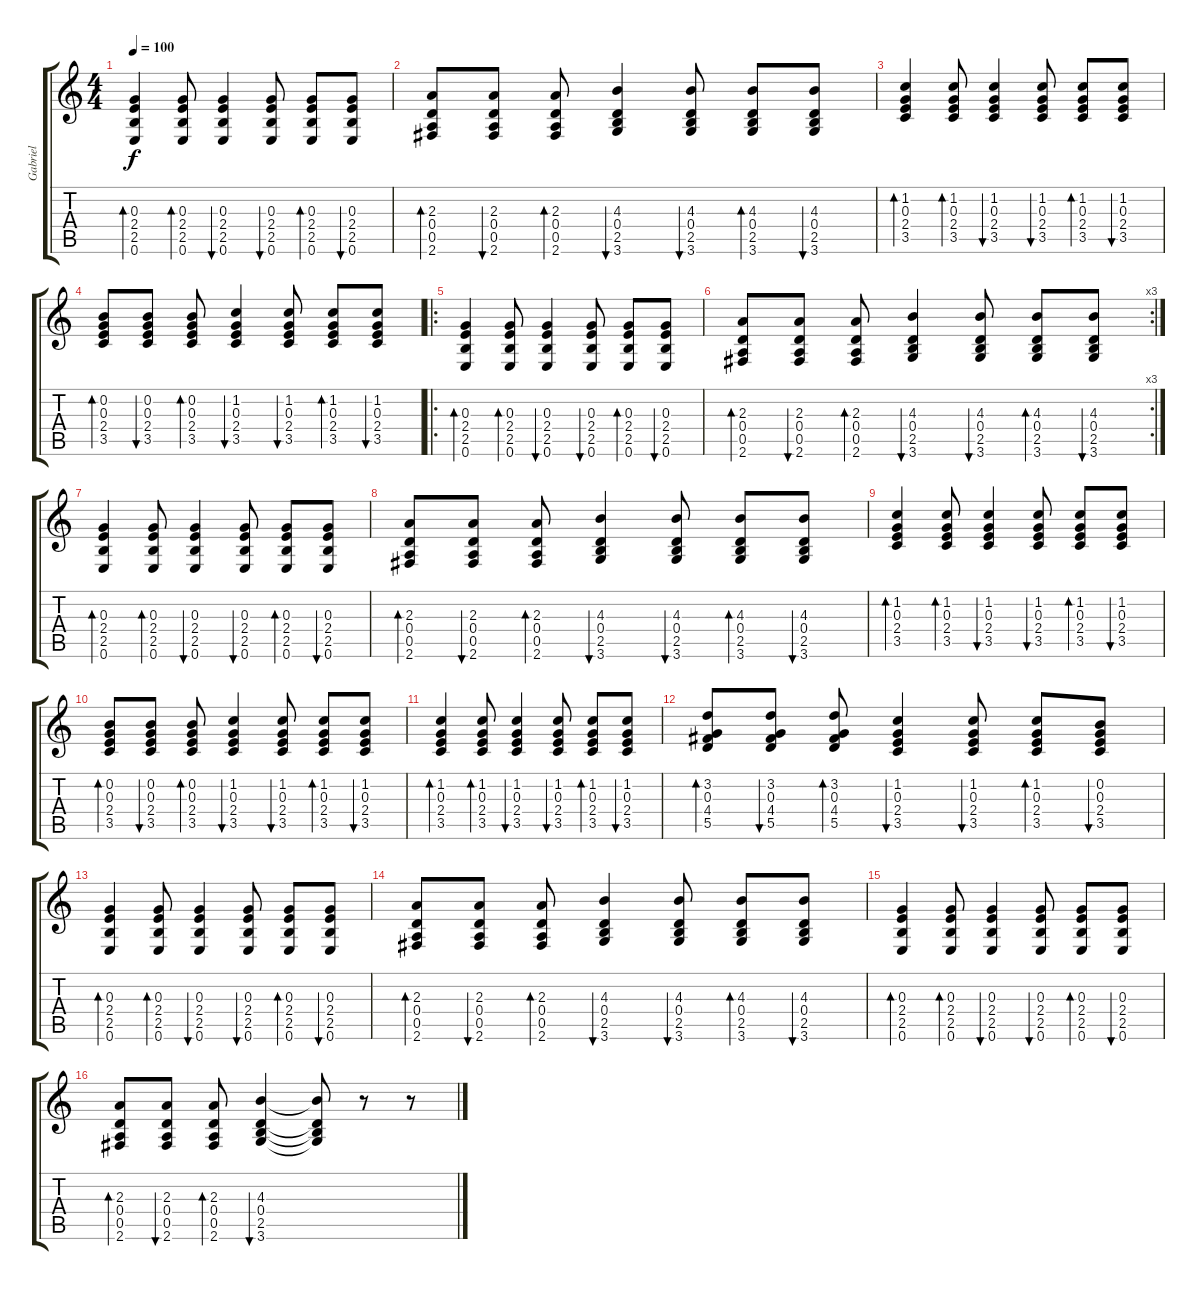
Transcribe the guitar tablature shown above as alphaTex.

\track ("Gabriel" "Gabriel") {instrument electricguitarclean}
\staff {score tabs}
\tuning (E4 B3 G3 D3 A2 E2) {hide}
\ts (4 4)
\tempo 100
\clef g2
\ks c
(0.3 2.4 2.5 0.6).4{bd 60 dy f} (0.3 2.4 2.5 0.6).8{bd 60} (0.3 2.4 2.5 0.6).4{bu 60} (0.3 2.4 2.5 0.6).8{bu 60} (0.3 2.4 2.5 0.6).8{bd 60} (0.3 2.4 2.5 0.6).8{bu 60} |
(2.3 0.4 0.5 2.6).8{bd 60} (2.3 0.4 0.5 2.6).8{bu 60} (2.3 0.4 0.5 2.6).8{bd 60} (4.3 0.4 2.5 3.6).4{bu 60} (4.3 0.4 2.5 3.6).8{bu 60} (4.3 0.4 2.5 3.6).8{bd 60} (4.3 0.4 2.5 3.6).8{bu 60} |
(1.2 0.3 2.4 3.5).4{bd 60} (1.2 0.3 2.4 3.5).8{bd 60} (1.2 0.3 2.4 3.5).4{bu 60} (1.2 0.3 2.4 3.5).8{bu 60} (1.2 0.3 2.4 3.5).8{bd 60} (1.2 0.3 2.4 3.5).8{bu 60} |
(0.2 0.3 2.4 3.5).8{bd 60} (0.2 0.3 2.4 3.5).8{bu 60} (0.2 0.3 2.4 3.5).8{bd 60} (1.2 0.3 2.4 3.5).4{bu 60} (1.2 0.3 2.4 3.5).8{bu 60} (1.2 0.3 2.4 3.5).8{bd 60} (1.2 0.3 2.4 3.5).8{bu 60} |
\ro
(0.3 2.4 2.5 0.6).4{bd 60} (0.3 2.4 2.5 0.6).8{bd 60} (0.3 2.4 2.5 0.6).4{bu 60} (0.3 2.4 2.5 0.6).8{bu 60} (0.3 2.4 2.5 0.6).8{bd 60} (0.3 2.4 2.5 0.6).8{bu 60} |
\rc 3
(2.3 0.4 0.5 2.6).8{bd 60} (2.3 0.4 0.5 2.6).8{bu 60} (2.3 0.4 0.5 2.6).8{bd 60} (4.3 0.4 2.5 3.6).4{bu 60} (4.3 0.4 2.5 3.6).8{bu 60} (4.3 0.4 2.5 3.6).8{bd 60} (4.3 0.4 2.5 3.6).8{bu 60} |
(0.3 2.4 2.5 0.6).4{bd 60} (0.3 2.4 2.5 0.6).8{bd 60} (0.3 2.4 2.5 0.6).4{bu 60} (0.3 2.4 2.5 0.6).8{bu 60} (0.3 2.4 2.5 0.6).8{bd 60} (0.3 2.4 2.5 0.6).8{bu 60} |
(2.3 0.4 0.5 2.6).8{bd 60} (2.3 0.4 0.5 2.6).8{bu 60} (2.3 0.4 0.5 2.6).8{bd 60} (4.3 0.4 2.5 3.6).4{bu 60} (4.3 0.4 2.5 3.6).8{bu 60} (4.3 0.4 2.5 3.6).8{bd 60} (4.3 0.4 2.5 3.6).8{bu 60} |
(1.2 0.3 2.4 3.5).4{bd 60} (1.2 0.3 2.4 3.5).8{bd 60} (1.2 0.3 2.4 3.5).4{bu 60} (1.2 0.3 2.4 3.5).8{bu 60} (1.2 0.3 2.4 3.5).8{bd 60} (1.2 0.3 2.4 3.5).8{bu 60} |
(0.2 0.3 2.4 3.5).8{bd 60} (0.2 0.3 2.4 3.5).8{bu 60} (0.2 0.3 2.4 3.5).8{bd 60} (1.2 0.3 2.4 3.5).4{bu 60} (1.2 0.3 2.4 3.5).8{bu 60} (1.2 0.3 2.4 3.5).8{bd 60} (1.2 0.3 2.4 3.5).8{bu 60} |
(1.2 0.3 2.4 3.5).4{bd 60} (1.2 0.3 2.4 3.5).8{bd 60} (1.2 0.3 2.4 3.5).4{bu 60} (1.2 0.3 2.4 3.5).8{bu 60} (1.2 0.3 2.4 3.5).8{bd 60} (1.2 0.3 2.4 3.5).8{bu 60} |
(3.2 0.3 4.4 5.5).8{bd 60} (3.2 0.3 4.4 5.5).8{bu 60} (3.2 0.3 4.4 5.5).8{bd 60} (1.2 0.3 2.4 3.5).4{bu 60} (1.2 0.3 2.4 3.5).8{bu 60} (1.2 0.3 2.4 3.5).8{bd 60} (0.2 0.3 2.4 3.5).8{bu 60} |
(0.3 2.4 2.5 0.6).4{bd 60} (0.3 2.4 2.5 0.6).8{bd 60} (0.3 2.4 2.5 0.6).4{bu 60} (0.3 2.4 2.5 0.6).8{bu 60} (0.3 2.4 2.5 0.6).8{bd 60} (0.3 2.4 2.5 0.6).8{bu 60} |
(2.3 0.4 0.5 2.6).8{bd 60} (2.3 0.4 0.5 2.6).8{bu 60} (2.3 0.4 0.5 2.6).8{bd 60} (4.3 0.4 2.5 3.6).4{bu 60} (4.3 0.4 2.5 3.6).8{bu 60} (4.3 0.4 2.5 3.6).8{bd 60} (4.3 0.4 2.5 3.6).8{bu 60} |
(0.3 2.4 2.5 0.6).4{bd 60} (0.3 2.4 2.5 0.6).8{bd 60} (0.3 2.4 2.5 0.6).4{bu 60} (0.3 2.4 2.5 0.6).8{bu 60} (0.3 2.4 2.5 0.6).8{bd 60} (0.3 2.4 2.5 0.6).8{bu 60} |
(2.3 0.4 0.5 2.6).8{bd 60} (2.3 0.4 0.5 2.6).8{bu 60} (2.3 0.4 0.5 2.6).8{bd 60} (4.3 0.4 2.5 3.6).4{bu 60} (4.3{t} 0.4{t} 2.5{t} 3.6{t}).8 r.8 r.8
